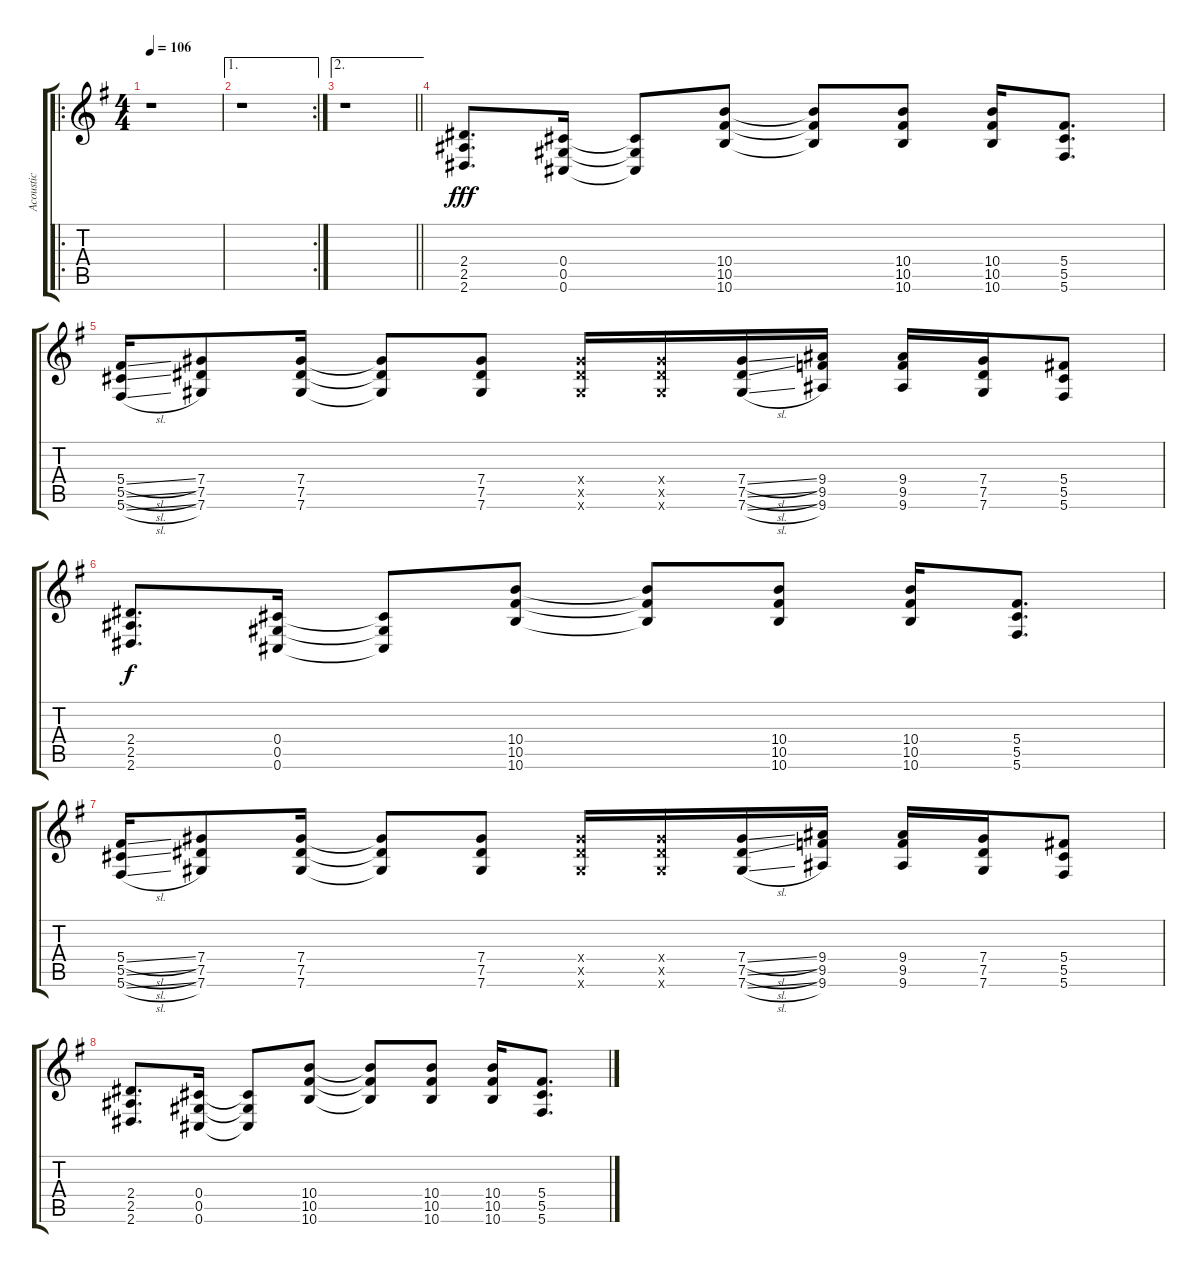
\track ("Acoustic" "Acoustic") {instrument acousticguitarsteel}
\staff {score tabs}
\tuning (Eb4 Bb3 Gb3 Db3 Ab2 Db2) {hide}
\ro
\ts (4 4)
\tempo 106
\clef g2
\ks g
r.1{dy fff instrument acousticguitarsteel} |
\ae 1
\rc 2
r.1 |
\ae 2
\barLineRight lightlight
r.1 |
(2.4 2.5 2.6).8{d} (0.4 0.5 0.6).16 (0.4{t} 0.5{t} 0.6{t}).8 (10.4 10.5 10.6).8 (10.4{t} 10.5{t} 10.6{t}).8 (10.4 10.5 10.6).8 (10.4 10.5 10.6).16 (5.4 5.5 5.6).8{d} |
(5.4{sl} 5.5{sl} 5.6{sl}).16 (7.4 7.5 7.6).8 (7.4 7.5 7.6).16 (7.4{t} 7.5{t} 7.6{t}).8 (7.4 7.5 7.6).8 (7.4{x} 7.5{x} 7.6{x}).16 (7.4{x} 7.5{x} 7.6{x}).16 (7.4{sl} 7.5{sl} 7.6{sl}).16 (9.4 9.5 9.6).16 (9.4 9.5 9.6).16 (7.4 7.5 7.6).16 (5.4 5.5 5.6).8 |
(2.4 2.5 2.6).8{d dy f} (0.4 0.5 0.6).16 (0.4{t} 0.5{t} 0.6{t}).8 (10.4 10.5 10.6).8 (10.4{t} 10.5{t} 10.6{t}).8 (10.4 10.5 10.6).8 (10.4 10.5 10.6).16 (5.4 5.5 5.6).8{d} |
(5.4{sl} 5.5{sl} 5.6{sl}).16 (7.4 7.5 7.6).8 (7.4 7.5 7.6).16 (7.4{t} 7.5{t} 7.6{t}).8 (7.4 7.5 7.6).8 (7.4{x} 7.5{x} 7.6{x}).16 (7.4{x} 7.5{x} 7.6{x}).16 (7.4{sl} 7.5{sl} 7.6{sl}).16 (9.4 9.5 9.6).16 (9.4 9.5 9.6).16 (7.4 7.5 7.6).16 (5.4 5.5 5.6).8 |
(2.4 2.5 2.6).8{d} (0.4 0.5 0.6).16 (0.4{t} 0.5{t} 0.6{t}).8 (10.4 10.5 10.6).8 (10.4{t} 10.5{t} 10.6{t}).8 (10.4 10.5 10.6).8 (10.4 10.5 10.6).16 (5.4 5.5 5.6).8{d}
